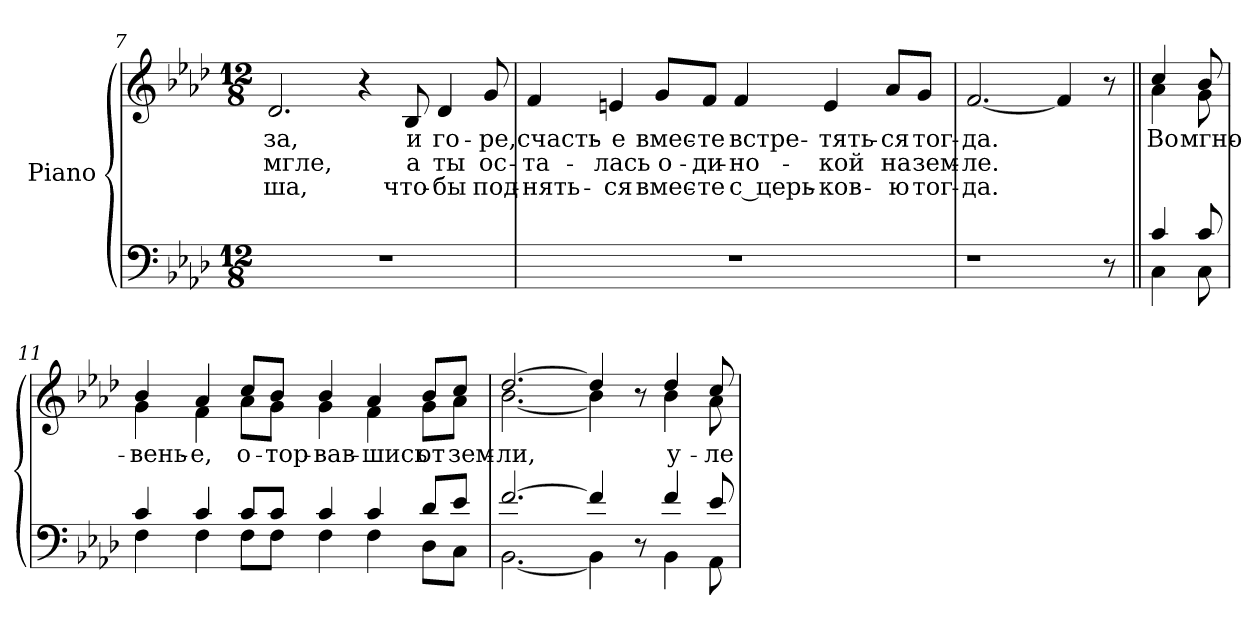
**kern	**kern	**text	**text	**text
*part1	*part1	*part1	*part1	*part1
*staff2	*staff1	*staff1	*staff1	*staff1
*I"Piano	*	*	*	*
!!LO:LB:g=z
*clefF4	*clefG2	*	*	*
*k[b-e-a-d-]	*k[b-e-a-d-]	*	*	*
*A-:	*A-:	*	*	*
*M12/8	*M12/8	*	*	*
=7	=7	=7	=7	=7
!LO:N:vis=1	!	!	!	!
!	!	!LO:LY:b:color=#000000	!LO:LY:b:color=#000000	!LO:LY:b:color=#000000
1.r	2.d-i/	-за,	мгле,	-ша,
.	4r	.	.	.
!	!	!LO:LY:b:color=#000000	!LO:LY:b:color=#000000	!LO:LY:b:color=#000000
.	8B-i/	и	а	что-
!	!	!LO:LY:b:color=#000000	!LO:LY:b:color=#000000	!LO:LY:b:color=#000000
.	4d-i/	го-	ты	-бы
!	!	!LO:LY:b:color=#000000	!LO:LY:b:color=#000000	!LO:LY:b:color=#000000
.	8gi/	-ре,	ос-	под-
=8	=8	=8	=8	=8
!LO:N:vis=1	!	!	!	!
!	!	!LO:LY:b:color=#000000	!LO:LY:b:color=#000000	!LO:LY:b:color=#000000
1.r	4fi/	счасть-	-та-	-нять-
!	!	!LO:LY:b:color=#000000	!LO:LY:b:color=#000000	!LO:LY:b:color=#000000
.	4eni/	-е	-лась	-ся
!	!	!LO:LY:b:color=#000000	!LO:LY:b:color=#000000	!LO:LY:b:color=#000000
.	8gi/L	вмес-	о-	вмес-
!	!	!LO:LY:b:color=#000000	!LO:LY:b:color=#000000	!LO:LY:b:color=#000000
.	8fi/J	-те	-ди-	-те
!	!	!LO:LY:b:color=#000000	!LO:LY:b:color=#000000	!LO:LY:b:color=#000000
.	4fi/	встре-	-но-	с церь-
!	!	!LO:LY:b:color=#000000	!LO:LY:b:color=#000000	!LO:LY:b:color=#000000
.	4ei/	-тять-	-кой	-ков-
!	!	!LO:LY:b:color=#000000	!LO:LY:b:color=#000000	!LO:LY:b:color=#000000
.	8a-i/L	-ся	на	-ю
!	!	!LO:LY:b:color=#000000	!LO:LY:b:color=#000000	!LO:LY:b:color=#000000
.	8gi/J	тог-	зем-	тог-
=9	=9	=9	=9	=9
!	!	!LO:LY:b:color=#000000	!LO:LY:b:color=#000000	!LO:LY:b:color=#000000
1r	[<2.fi/	-да.	-ле.	-да.
.	4fi/]	.	.	.
8r	8r	.	.	.
!!LO:LB:g=z
=10||	=10||	=10||	=10||	=10||
*^	*	*	*	*
!	!	!	!LO:LY:b:color=#000000	!	!
*	*	*^	*	*	*
4ci/	4Ci\	4cci/	4a-i\	Во	.	.
!	!	!	!	!LO:LY:b:color=#000000	!	!
8ci/	8Ci\	8b-i/	8gi\	мгно-	.	.
=11	=11	=11	=11	=11	=11	=11
!	!	!	!	!LO:LY:b:color=#000000	!	!
4ci/	4Fi\	4b-i/	4gi\	-вень-	.	.
!	!	!	!	!LO:LY:b:color=#000000	!	!
4ci/	4Fi\	4a-i/	4fi\	-е,	.	.
!	!	!	!	!LO:LY:b:color=#000000	!	!
8ci/L	8Fi\L	8cci/L	8a-i\L	о-	.	.
!	!	!	!	!LO:LY:b:color=#000000	!	!
8ci/J	8Fi\J	8b-i/J	8gi\J	-тор-	.	.
!	!	!	!	!LO:LY:b:color=#000000	!	!
4ci/	4Fi\	4b-i/	4gi\	-вав-	.	.
!	!	!	!	!LO:LY:b:color=#000000	!	!
4ci/	4Fi\	4a-i/	4fi\	-шись	.	.
!	!	!	!	!LO:LY:b:color=#000000	!	!
8d-i/L	8D-i\L	8b-i/L	8gi\L	от	.	.
!	!	!	!	!LO:LY:b:color=#000000	!	!
8e-i/J	8Ci\J	8cci/J	8a-i\J	зем-	.	.
=12	=12	=12	=12	=12	=12	=12
!	!	!	!	!LO:LY:b:color=#000000	!	!
[>2.fi/	[<2.BB-i\	[>2.dd-i/	[<2.b-i\	-ли,	.	.
4fi/]	4BB-i\]	4dd-i/]	4b-i\]	.	.	.
8r	8ryy	8r	8ryy	.	.	.
!	!	!	!	!LO:LY:b:color=#000000	!	!
4fi/	4BB-i\	4dd-i/	4b-i\	у-	.	.
!	!	!	!	!LO:LY:b:color=#000000	!	!
8e-i/	8AA-i\	8cci/	8a-i\	-ле-	.	.
*v	*v	*	*	*	*	*
*	*v	*v	*	*	*
=	=	=	=	=
*-	*-	*-	*-	*-
